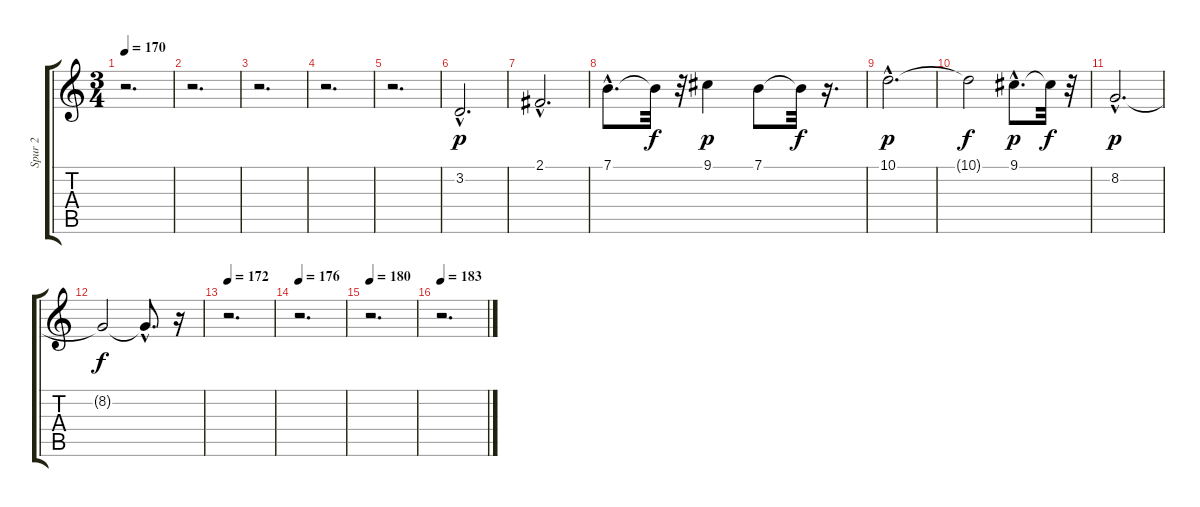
\track ("Spur 2" "Spur 2") {instrument stringensemble1}
\staff {score tabs}
\tuning (E4 B3 G3 D3 A2 E2) {hide}
\ts (3 4)
\tempo 170
\clef g2
\ks c
r.2{d dy p} |
r.2{d} |
r.2{d} |
r.2{d} |
r.2{d} |
3.2{hac}.2{d} |
2.1{hac}.2{d} |
7.1{hac}.8{d} 7.1{t}.32{dy f} r.32 9.1.4{dy p} 7.1.8 7.1{t}.32{dy f} r.16{d} |
10.1{hac}.2{d dy p} |
10.1{t}.2{dy f} 9.1{hac}.8{d dy p} 9.1{t}.32{dy f} r.32 |
8.2{hac}.2{d dy p} |
8.2{t}.2{dy f} 8.2{hac t}.8{d} r.16 |
\tempo 172
r.2{d} |
\tempo 176
r.2{d} |
\tempo 180
r.2{d} |
\tempo 183
r.2{d}
